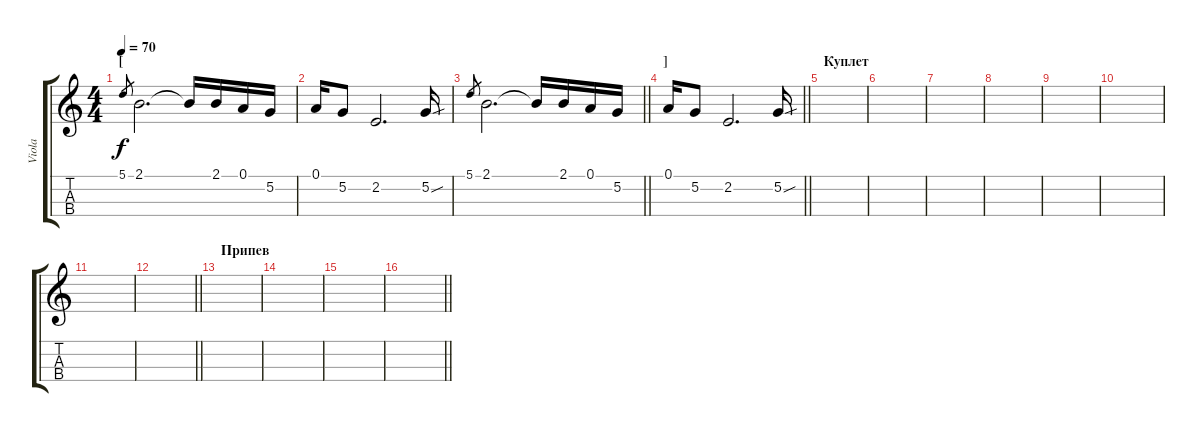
\track ("Viola" "Viola") {instrument viola}
\staff {score tabs}
\tuning (A4 D4 G3 C3) {hide}
\ts (4 4)
\section ("" "[")
\tempo 70
\clef g2
\ks c
5.1.8{gr dy f} 2.1.2{d} 2.1{t}.16 2.1.16 0.1.16 5.2.16 |
0.1.16 5.2.8 2.2.2{d} 5.2{sou}.16 |
\barLineRight lightlight
5.1.8{gr} 2.1.2{d} 2.1{t}.16 2.1.16 0.1.16 5.2.16 |
\section ("" "]")
\barLineRight lightlight
0.1.16 5.2.8 2.2.2{d} 5.2{sou}.16 |
\section ("" "Куплет")
|
|
|
|
|
|
|
\barLineRight lightlight
|
\section ("" "Припев")
|
|
|
\barLineRight lightlight
